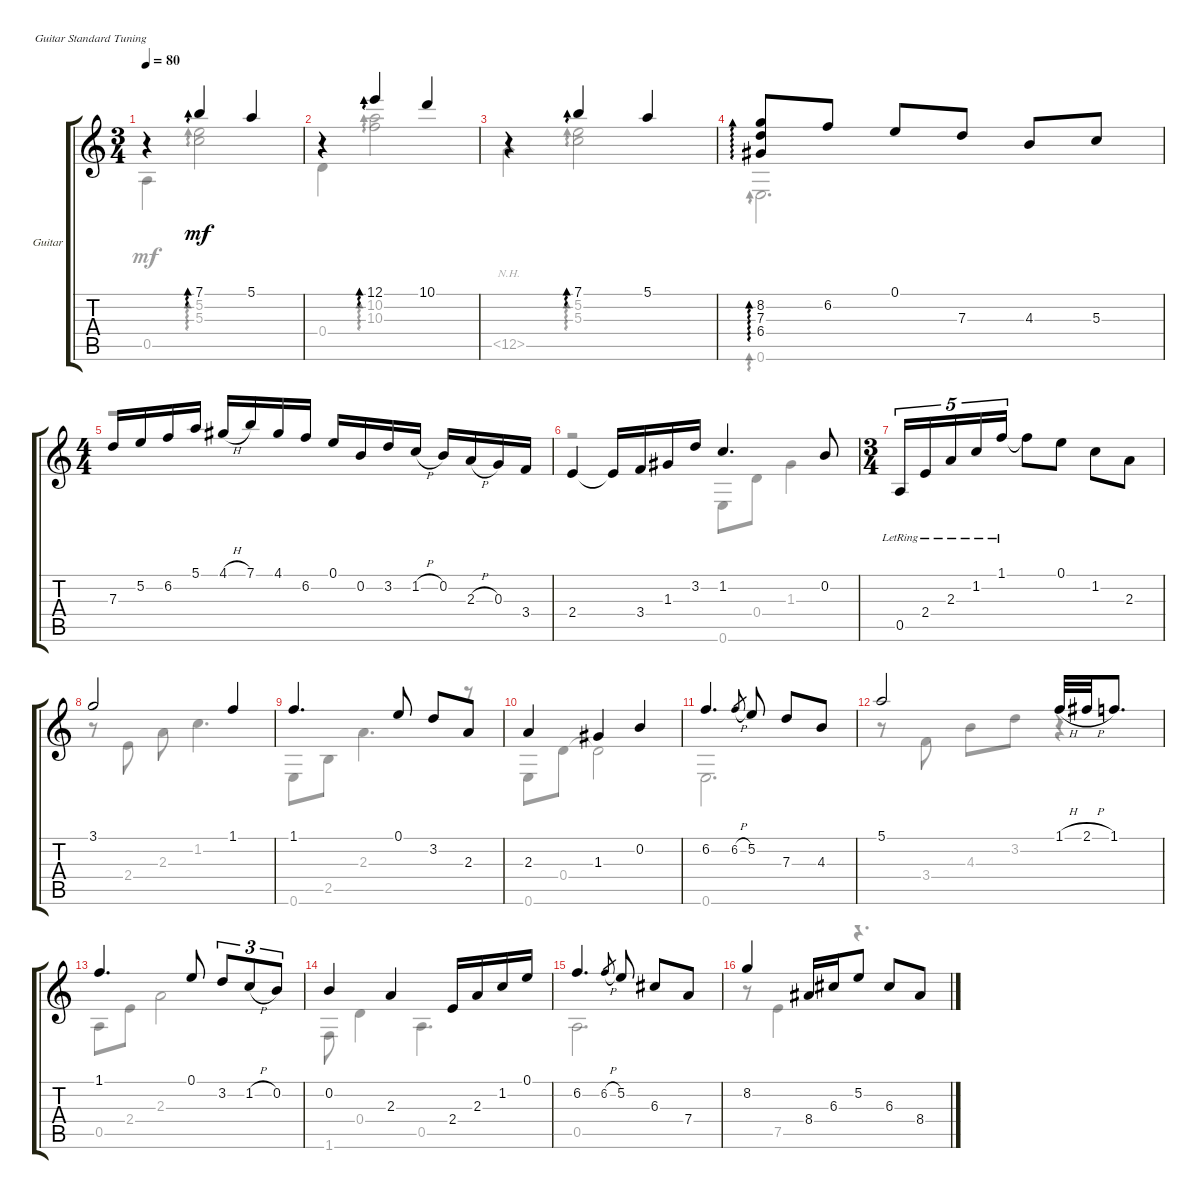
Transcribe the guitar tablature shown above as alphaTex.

\bracketExtendMode groupsimilarinstruments
\firstSystemTrackNameOrientation horizontal
\otherSystemsTrackNameOrientation horizontal
\track ("Guitar" "Guitar") {instrument acousticguitarnylon}
\staff {score tabs}
\tuning (E4 B3 G3 D3 A2 E2)
\voice
\ts (3 4)
\tempo 80
\clef g2
\ks c
r.4{dy mf instrument acousticguitarnylon} 7.1.4{ad 0} 5.1.4 |
r.4 12.1.4{ad 0} 10.1.4 |
r.4 7.1.4{ad 0} 5.1.4 |
(8.2 7.3 6.4).8{ad 0} 6.2.8 0.1.8 7.3.8 4.3.8 5.3.8 |
\ts (4 4)
7.3.16 5.2.16 6.2.16 5.1.16 4.1{h}.16 7.1.16 4.1.16 6.2.16 0.1.16 0.2.16 3.2.16 1.2{h}.16 0.2.16 2.3{h}.16 0.3.16 3.4.16 |
2.4.4 2.4{t}.16 3.4.16 1.3.16 3.2.16 1.2.4{d} 0.2.8 |
\ts (3 4)
0.5{lr}.16{tu (5 4)} 2.4{lr}.16{tu (5 4)} 2.3{lr}.16{tu (5 4)} 1.2{lr}.16{tu (5 4)} 1.1{lr}.16{tu (5 4)} 1.1{t}.8 0.1.8 1.2.8 2.3.8 |
3.1.2 1.1.4 |
1.1.4{d} 0.1.8 3.2.8 2.3.8 |
2.3.4 1.3.4 0.2.4 |
6.2.4{d} 6.2{h}.8{gr} 5.2.8 7.3.8 4.3.8 |
5.1.2 1.1{h}.32 2.1{h}.32 1.1.8{d} |
1.1.4{d} 0.1.8 3.2.8{tu (3 2)} 1.2{h}.8{tu (3 2)} 0.2.8{tu (3 2)} |
0.2.4 2.3.4 2.4.16 2.3.16 1.2.16 0.1.16 |
6.2.4{d} 6.2{h}.8{gr} 5.2.8 6.3.8 7.4.8 |
8.2.4 8.4.16 6.3.16 5.2.8 6.3.8 8.4.8
\voice
\clef g2
\ottava regular
\simile none
\ks c
0.5.4{dy mf} (5.2 5.3).2{ad 0} |
0.4.4 (10.2 10.3).2{ad 0} |
12.5{nh}.4 (5.2 5.3).2{ad 0} |
0.6.2{d ad 0} |
r.1 |
r.2 0.6.8 0.4.8 1.3.4 |
|
r.8 2.4.8 2.3.8 1.2.4{d} |
0.6.8 2.5.8 2.3.4{d} r.8 |
0.6.8 0.4.8 0.4{t}.2 |
0.6.2{d} |
r.8 3.4.8 4.3.8 3.2.8 r.4 |
0.5.8 2.4.8 2.3.2 |
1.6.8 0.4.4 0.5.4{d} |
0.5.2{d} |
r.8 7.5.4 r.4{d}
